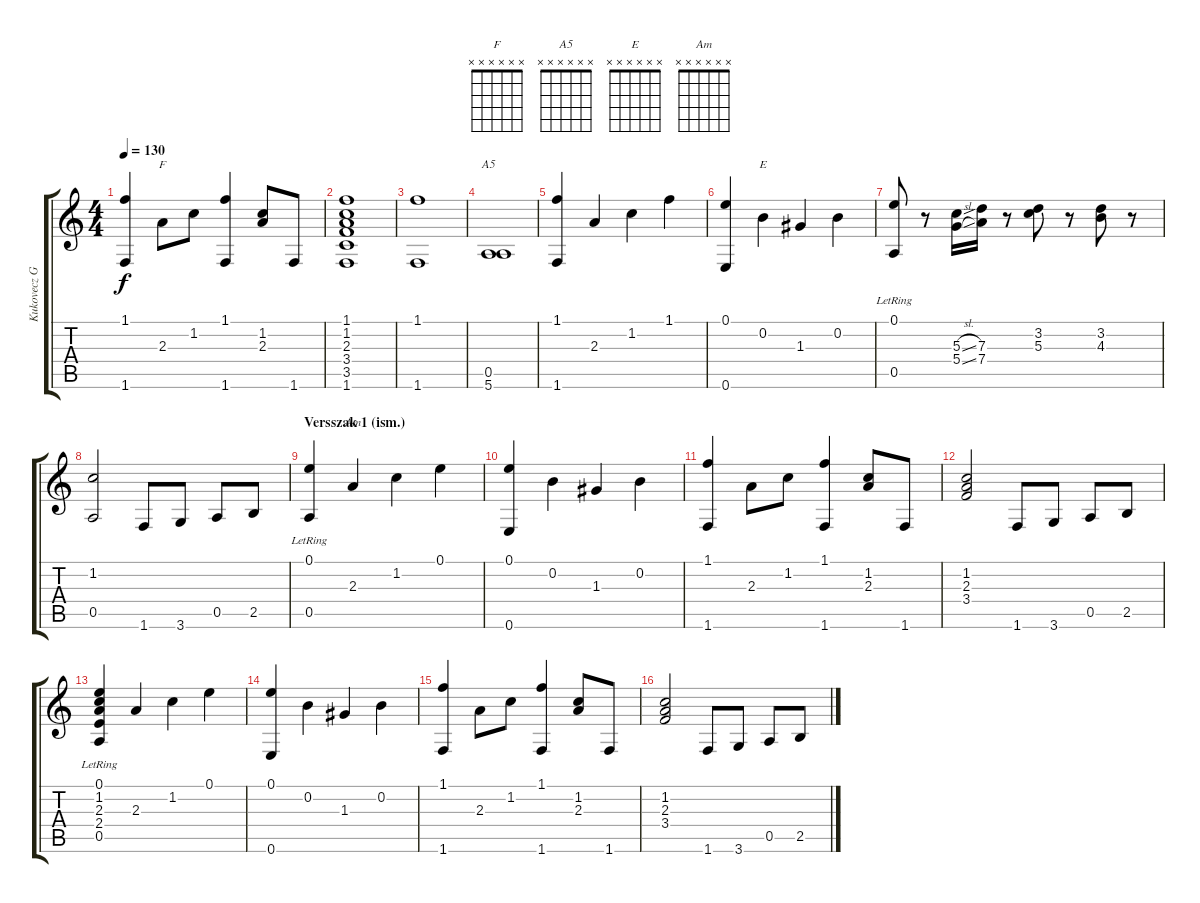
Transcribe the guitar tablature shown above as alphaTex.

\track ("Kukovecz Gábor" "Kukovecz G") {instrument distortionguitar}
\staff {score tabs}
\tuning (E4 B3 G3 D3 A2 E2) {hide}
\chord ("F" x x x x x x)
\chord ("A5" x x x x x x)
\chord ("E" x x x x x x)
\chord ("Am" x x x x x x)
\ts (4 4)
\tempo 130
\clef g2
\ks c
(1.1 1.6).4{dy f instrument acousticguitarsteel} 2.3.8{ch "F"} 1.2.8 (1.1 1.6).4 (1.2 2.3).8 1.6.8 |
(1.1 1.2 2.3 3.4 3.5 1.6).1{instrument acousticguitarsteel} |
(1.1 1.6).1{instrument acousticguitarsteel} |
(0.5 5.6).1{ch "A5" instrument overdrivenguitar} |
(1.1 1.6).4{instrument acousticguitarsteel} 2.3.4 1.2.4 1.1.4 |
(0.1 0.6).4{instrument acousticguitarsteel} 0.2.4{ch "E"} 1.3.4 0.2.4 |
(0.1{lr} 0.5{lr}).8 r.8 (5.3{sl} 5.4{sl}).16 (7.3 7.4).16 r.8 (3.2 5.3).8 r.8 (3.2 4.3).8 r.8 |
(1.2 0.5).2 1.6.8 3.6.8 0.5.8 2.5.8 |
\section ("" "Versszak 1 (ism.)")
(0.1{lr} 0.5{lr}).4{instrument acousticguitarsteel} 2.3.4{ch "Am"} 1.2.4 0.1.4 |
(0.1 0.6).4{instrument acousticguitarsteel} 0.2.4 1.3.4 0.2.4 |
(1.1 1.6).4{instrument acousticguitarsteel} 2.3.8 1.2.8 (1.1 1.6).4 (1.2 2.3).8 1.6.8 |
(1.2 2.3 3.4).2{instrument acousticguitarsteel} 1.6.8 3.6.8 0.5.8 2.5.8 |
(0.1{lr} 1.2 2.3 2.4 0.5{lr}).4{instrument acousticguitarsteel} 2.3.4 1.2.4 0.1.4 |
(0.1 0.6).4{instrument acousticguitarsteel} 0.2.4 1.3.4 0.2.4 |
(1.1 1.6).4{instrument acousticguitarsteel} 2.3.8 1.2.8 (1.1 1.6).4 (1.2 2.3).8 1.6.8 |
(1.2 2.3 3.4).2{instrument acousticguitarsteel} 1.6.8 3.6.8 0.5.8 2.5.8
